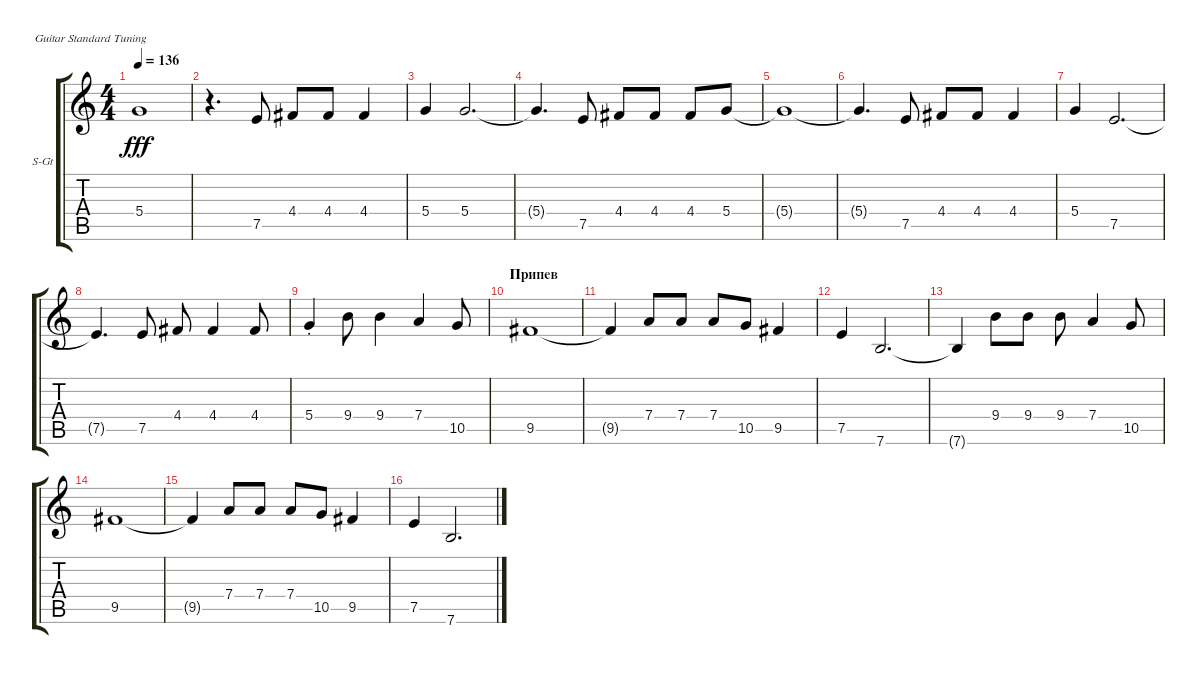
\defaultSystemsLayout 4
\bracketExtendMode groupsimilarinstruments
\firstSystemTrackNameOrientation horizontal
\otherSystemsTrackNameOrientation horizontal
\track ("В. Бутусов (вокал)" "S-Gt") {instrument acousticguitarsteel}
\staff {score tabs}
\tuning (E4 B3 G3 D3 A2 E2)
\ts (4 4)
\tempo 136
\clef g2
\ks c
5.4.1{dy fff} |
r.4{d} 7.5.8 4.4.8 4.4.8 4.4.4 |
5.4.4 5.4.2{d} |
5.4{t}.4{d} 7.5.8 4.4.8 4.4.8 4.4.8 5.4.8 |
5.4{t}.1 |
5.4{t}.4{d} 7.5.8 4.4.8 4.4.8 4.4.4 |
5.4.4 7.5.2{d} |
7.5{t}.4{d} 7.5.8 4.4.8 4.4.4 4.4.8 |
5.4{st}.4 9.4.8 9.4.4 7.4.4 10.5.8 |
\section ("" "Припев")
9.5.1 |
9.5{t}.4 7.4.8 7.4.8 7.4.8 10.5.8 9.5.4 |
7.5.4 7.6.2{d} |
7.6{t}.4 9.4.8 9.4.8 9.4.8 7.4.4 10.5.8 |
9.5.1 |
9.5{t}.4 7.4.8 7.4.8 7.4.8 10.5.8 9.5.4 |
7.5.4 7.6.2{d}
